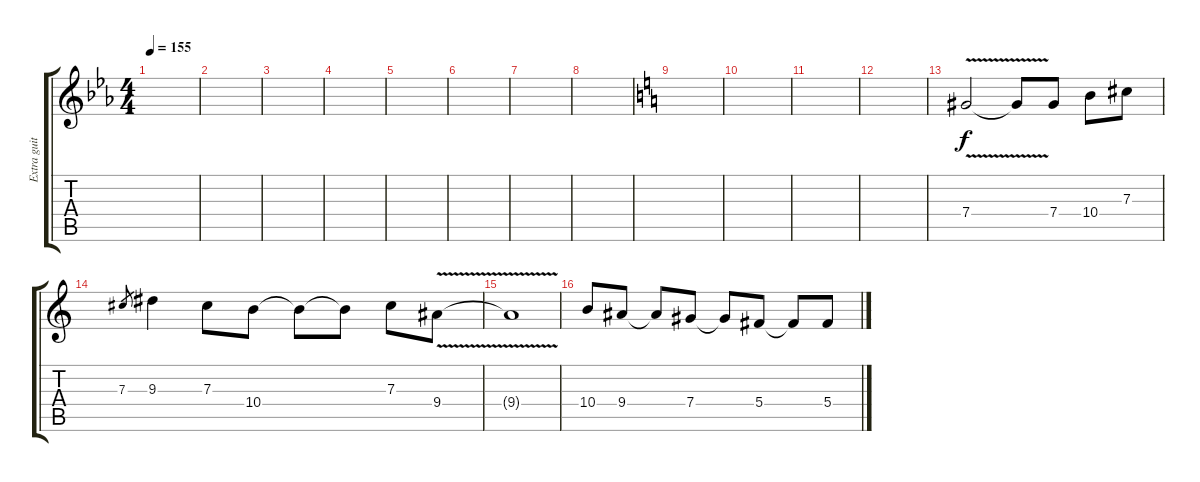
\track ("Extra guitar/Cordle solo" "Extra guit") {instrument overdrivenguitar}
\staff {score tabs}
\tuning (Eb4 Bb3 Gb3 Db3 Ab2 Eb2) {hide}
\ts (4 4)
\tempo 155
\clef g2
\ks cminor
|
|
|
|
|
|
|
|
\ks c
|
|
|
|
7.4{v}.2 7.4{t}.8 7.4.8 10.4.8 7.3.8 |
7.3.8{gr} 9.3.4 7.3.8 10.4.8 10.4{t}.8 10.4{t}.8 7.3.8 9.4{v}.8 |
9.4{t}.1 |
10.4.8 9.4.8 9.4{t}.8 7.4.8 7.4{t}.8 5.4.8 5.4{t}.8 5.4{sl}.8
